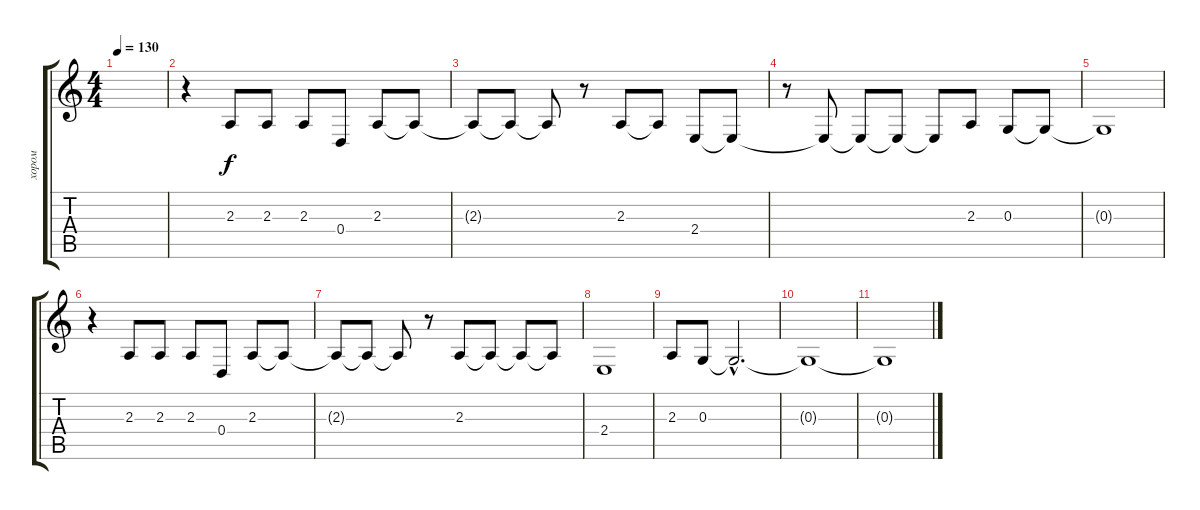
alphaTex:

\track ("хором" "хором") {instrument baritonesax}
\staff {score tabs}
\tuning (E4 B3 G3 D3 A2 E2) {hide}
\ts (4 4)
\tempo 130
\clef g2
\ks c
|
r.4 2.3.8 2.3.8 2.3.8 0.4.8 2.3.8 2.3{t}.8 |
2.3{t}.8 2.3{t}.8 2.3{t}.8 r.8 2.3.8 2.3{t}.8 2.4.8 2.4{t}.8 |
r.8 2.4{t}.8 2.4{t}.8 2.4{t}.8 2.4{t}.8 2.3.8 0.3.8 0.3{t}.8 |
0.3{t}.1 |
r.4 2.3.8 2.3.8 2.3.8 0.4.8 2.3.8 2.3{t}.8 |
2.3{t}.8 2.3{t}.8 2.3{t}.8 r.8 2.3.8 2.3{t}.8 2.3{t}.8 2.3{t}.8 |
2.4.1 |
2.3.8 0.3.8 0.3{hac t}.2{d} |
0.3{t}.1 |
0.3{t}.1
